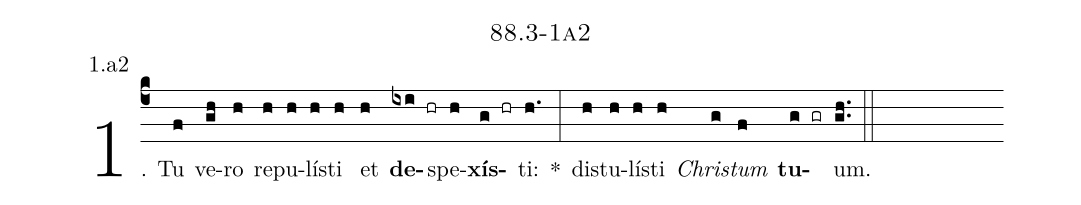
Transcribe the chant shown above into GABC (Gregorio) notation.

name: 88.3-1a2;
annotation: 1.a2;
%%
(c4)1. Tu(f) ve(gh)ro(h) re(h)pu(h)lís(h)ti(h) et(h) <b>de</b>(ixi hr)spe(h)<b>xís</b>(g hr)ti:(h.) *(:) dis(h)tu(h)lís(h)ti(h) <i>Chris</i>(g)<i>tum</i>(f) <b>tu</b>(g gr)um.(gh..) (::)


%E(h) u(h) o(g) u(f) a(g) e.(gh..) (::)
